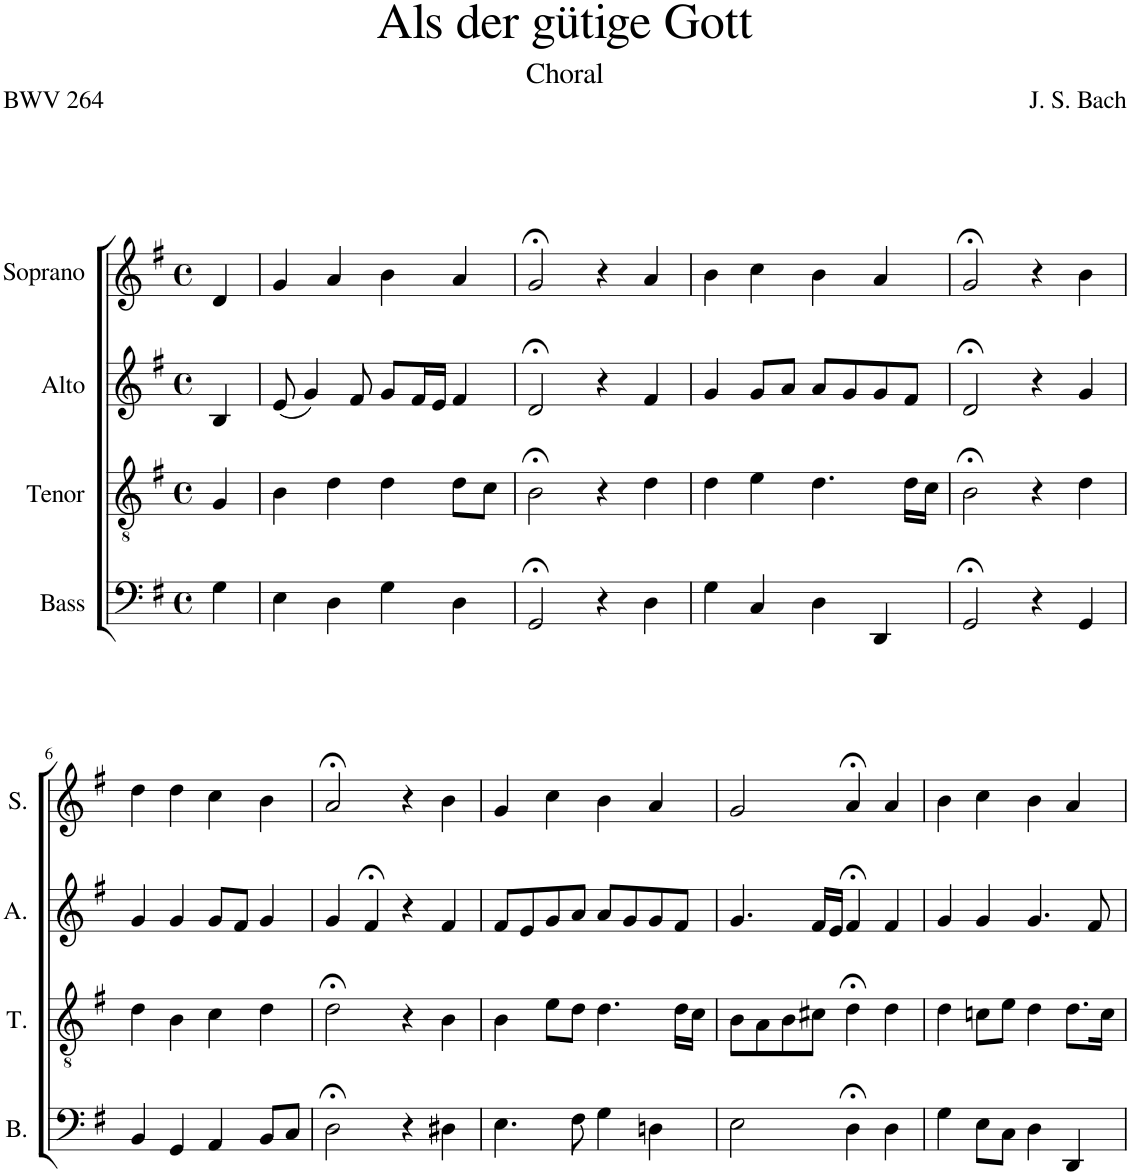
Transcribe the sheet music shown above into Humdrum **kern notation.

**kern	**kern	**kern	**kern
*part4	*part3	*part2	*part1
*staff4	*staff3	*staff2	*staff1
*I"Bass	*I"Tenor	*I"Alto	*I"Soprano
*I'B.	*I'T.	*I'A.	*I'S.
*clefF4	*clefGv2	*clefG2	*clefG2
*k[f#]	*k[f#]	*k[f#]	*k[f#]
*M4/4	*M4/4	*M4/4	*M4/4
*met(c)	*met(c)	*met(c)	*met(c)
=1	=1	=1	=1
4G\	4G/	4B/	4d/
=2	=2	=2	=2
4E\	4B\	(8e/	4g/
.	.	4g/)	.
4D\	4d\	.	4a/
.	.	8f#/	.
4G\	4d\	8g/L	4b\
.	.	16f#/L	.
.	.	16e/JJ	.
4D\	8d\L	4f#/	4a/
.	8c\J	.	.
=3	=3	=3	=3
2GG;</	2B;<\	2d;</	2g;</
4r	4r	4r	4r
4D\	4d\	4f#/	4a/
=4	=4	=4	=4
4G\	4d\	4g/	4b\
4C/	4e\	8g/L	4cc\
.	.	8a/J	.
4D\	4.d\	8a/L	4b\
.	.	8g/	.
4DD/	.	8g/	4a/
.	16d\LL	8f#/J	.
.	16c\JJ	.	.
=5	=5	=5	=5
2GG;</	2B;<\	2d;</	2g;</
4r	4r	4r	4r
4GG/	4d\	4g/	4b\
!!LO:LB:g=z
=6	=6	=6	=6
4BB/	4d\	4g/	4dd\
4GG/	4B\	4g/	4dd\
4AA/	4c\	8g/L	4cc\
.	.	8f#/J	.
8BB/L	4d\	4g/	4b\
8C/J	.	.	.
=7	=7	=7	=7
2D;<\	2d;<\	4g/	2a;</
.	.	4f#;</	.
4r	4r	4r	4r
4D#X\	4B\	4f#/	4b\
=8	=8	=8	=8
4.E\	4B\	8f#/L	4g/
.	.	8e/	.
.	8e\L	8g/	4cc\
8F#\	8d\J	8a/J	.
4G\	4.d\	8a/L	4b\
.	.	8g/	.
4Dn\	.	8g/	4a/
.	16d\LL	8f#/J	.
.	16c\JJ	.	.
=9	=9	=9	=9
2E\	8B\L	4.g/	2g/
.	8A\	.	.
.	8B\	.	.
.	8c#X\J	16f#/LL	.
.	.	16e/JJ	.
4D;<\	4d;<\	4f#;</	4a;</
4D\	4d\	4f#/	4a/
=10	=10	=10	=10
4G\	4d\	4g/	4b\
8E\L	8cn\L	4g/	4cc\
8C\J	8e\J	.	.
4D\	4d\	4.g/	4b\
4DD/	8.d\L	.	4a/
.	.	8f#/	.
.	16c\Jk	.	.
=	=	=	=
*-	*-	*-	*-
